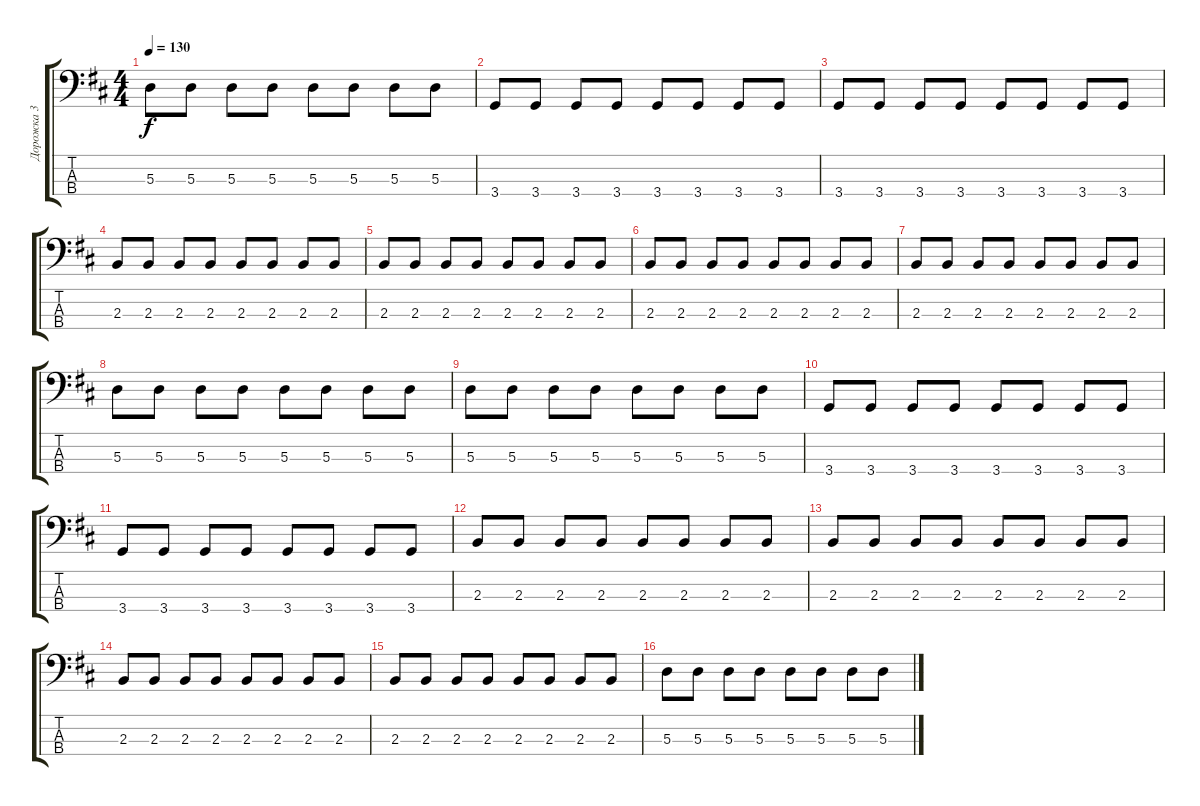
\track ("Дорожка 3" "Дорожка 3") {instrument electricbassfinger}
\staff {score tabs}
\tuning (G2 D2 A1 E1) {hide}
\ts (4 4)
\tempo 130
\clef f4
\ks d
5.3.8{dy f} 5.3.8 5.3.8 5.3.8 5.3.8 5.3.8 5.3.8 5.3.8 |
3.4.8 3.4.8 3.4.8 3.4.8 3.4.8 3.4.8 3.4.8 3.4.8 |
3.4.8 3.4.8 3.4.8 3.4.8 3.4.8 3.4.8 3.4.8 3.4.8 |
2.3.8 2.3.8 2.3.8 2.3.8 2.3.8 2.3.8 2.3.8 2.3.8 |
2.3.8 2.3.8 2.3.8 2.3.8 2.3.8 2.3.8 2.3.8 2.3.8 |
2.3.8 2.3.8 2.3.8 2.3.8 2.3.8 2.3.8 2.3.8 2.3.8 |
2.3.8 2.3.8 2.3.8 2.3.8 2.3.8 2.3.8 2.3.8 2.3.8 |
5.3.8 5.3.8 5.3.8 5.3.8 5.3.8 5.3.8 5.3.8 5.3.8 |
5.3.8 5.3.8 5.3.8 5.3.8 5.3.8 5.3.8 5.3.8 5.3.8 |
3.4.8 3.4.8 3.4.8 3.4.8 3.4.8 3.4.8 3.4.8 3.4.8 |
3.4.8 3.4.8 3.4.8 3.4.8 3.4.8 3.4.8 3.4.8 3.4.8 |
2.3.8 2.3.8 2.3.8 2.3.8 2.3.8 2.3.8 2.3.8 2.3.8 |
2.3.8 2.3.8 2.3.8 2.3.8 2.3.8 2.3.8 2.3.8 2.3.8 |
2.3.8 2.3.8 2.3.8 2.3.8 2.3.8 2.3.8 2.3.8 2.3.8 |
2.3.8 2.3.8 2.3.8 2.3.8 2.3.8 2.3.8 2.3.8 2.3.8 |
5.3.8 5.3.8 5.3.8 5.3.8 5.3.8 5.3.8 5.3.8 5.3.8
